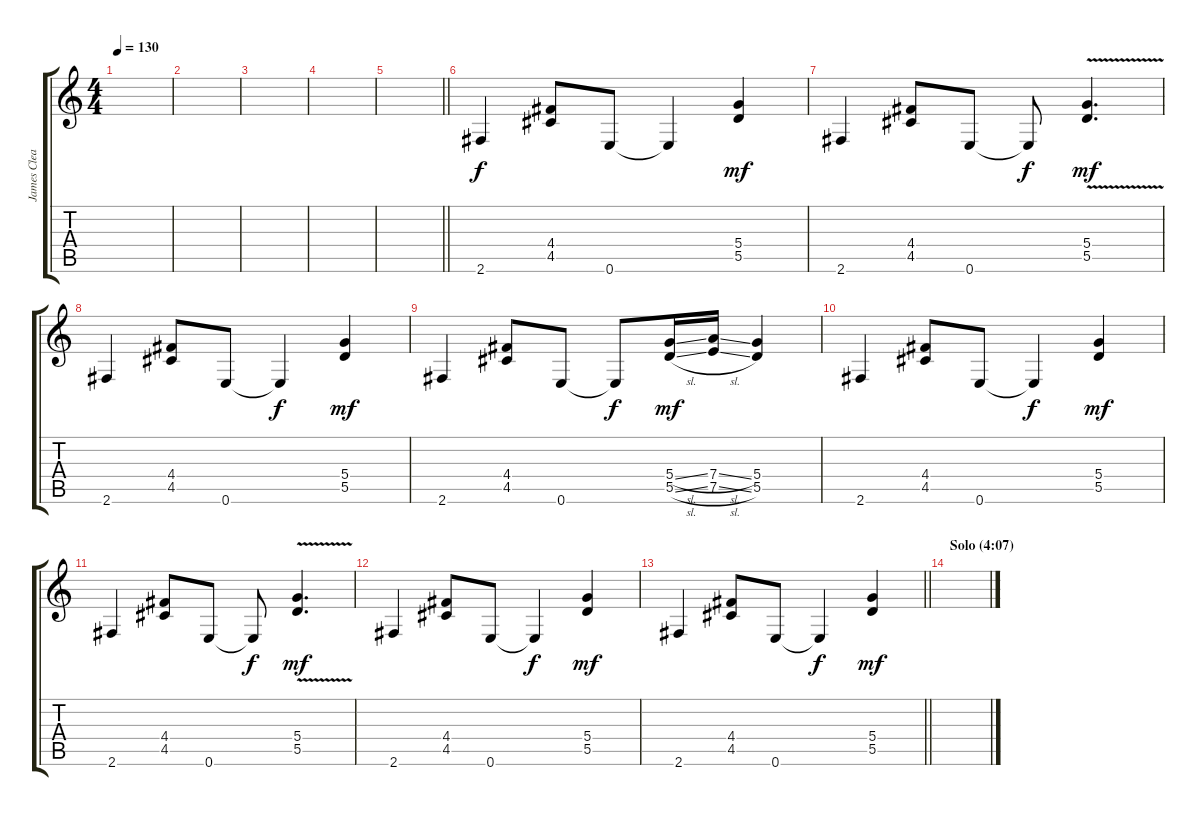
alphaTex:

\track ("James Clean" "James Clea") {instrument electricguitarclean}
\staff {score tabs}
\tuning (E4 B3 G3 D3 A2 E2) {hide}
\ts (4 4)
\tempo 130
\clef g2
\ks c
|
|
|
|
\barLineRight lightlight
|
\section ("" "")
2.6.4 (4.4 4.5).8 0.6.8 0.6{t}.4{dy f} (5.4 5.5).4{dy mf} |
2.6.4 (4.4 4.5).8 0.6.8 0.6{t}.8{dy f} (5.4{v} 5.5{v}).4{d dy mf} |
2.6.4 (4.4 4.5).8 0.6.8 0.6{t}.4{dy f} (5.4 5.5).4{dy mf} |
2.6.4 (4.4 4.5).8 0.6.8 0.6{t}.8{dy f} (5.4{sl} 5.5{sl}).16{dy mf} (7.4{sl} 7.5{sl}).16 (5.4 5.5).4 |
2.6.4 (4.4 4.5).8 0.6.8 0.6{t}.4{dy f} (5.4 5.5).4{dy mf} |
2.6.4 (4.4 4.5).8 0.6.8 0.6{t}.8{dy f} (5.4{v} 5.5{v}).4{d dy mf} |
2.6.4 (4.4 4.5).8 0.6.8 0.6{t}.4{dy f} (5.4 5.5).4{dy mf} |
\barLineRight lightlight
2.6.4 (4.4 4.5).8 0.6.8 0.6{t}.4{dy f} (5.4 5.5).4{dy mf} |
\section ("" "Solo (4:07)")
